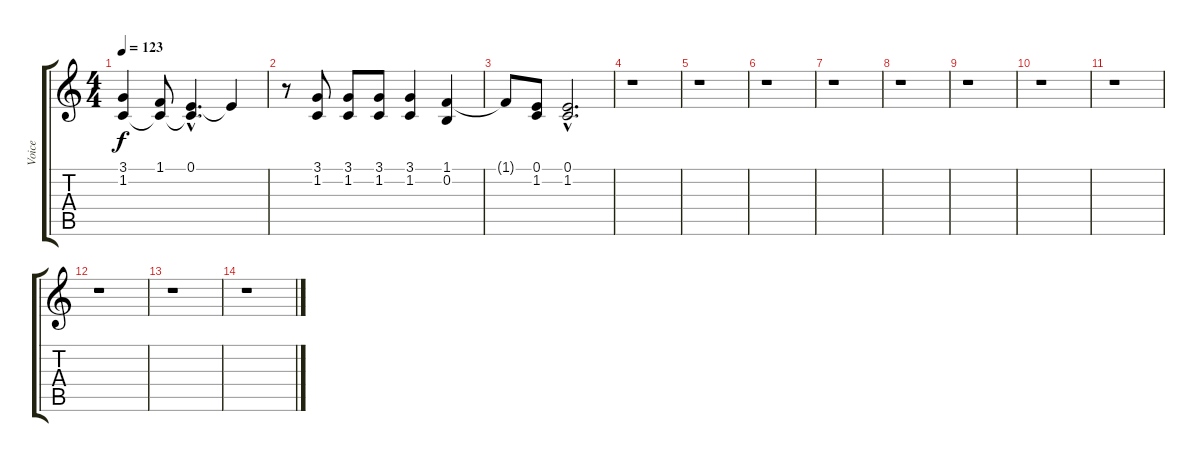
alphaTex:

\track ("Voice" "Voice") {instrument altosax}
\staff {score tabs}
\tuning (E4 B3 G3 D3 A2 E2) {hide}
\ts (4 4)
\tempo 123
\clef g2
\ks c
(3.1 1.2).4{dy f} (1.1 1.2{t}).8 (0.1{hac} 1.2{hac t}).4{d} 0.1{t}.4 |
r.8 (3.1 1.2).8 (3.1 1.2).8 (3.1 1.2).8 (3.1 1.2).4 (1.1 0.2).4 |
1.1{t}.8 (0.1 1.2).8 (0.1{hac} 1.2{hac}).2{d} |
r.1 |
r.1 |
r.1 |
r.1 |
r.1 |
r.1 |
r.1 |
r.1 |
r.1 |
r.1 |
r.1
